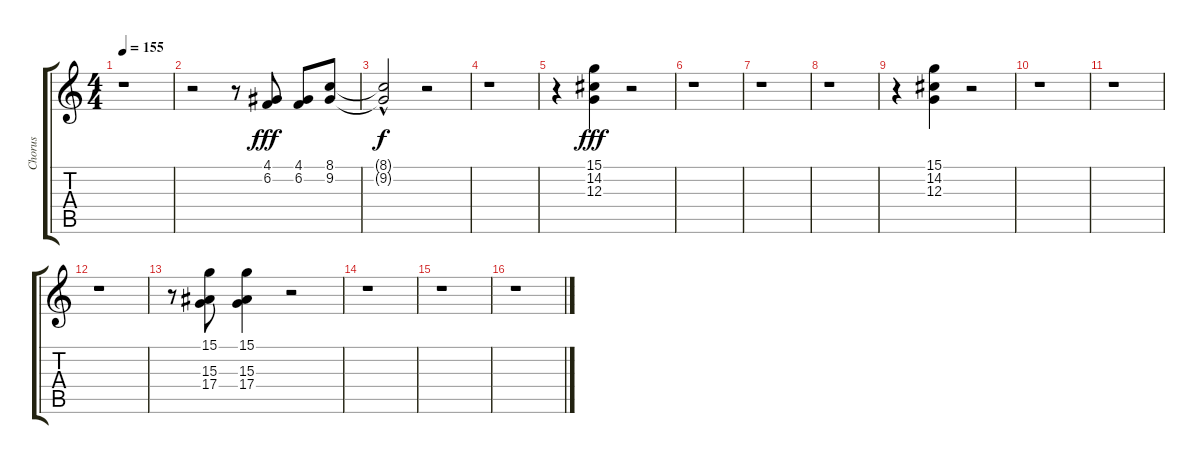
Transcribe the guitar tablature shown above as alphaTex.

\track ("Chorus" "Chorus") {instrument synthbrass1}
\staff {score tabs}
\tuning (E4 B3 G3 D3 A2 E2) {hide}
\ts (4 4)
\tempo 155
\clef g2
\ks c
r.1{dy ff} |
r.2 r.8 (4.1 6.2).8{dy fff} (4.1 6.2).8 (8.1 9.2).8 |
(8.1{t} 9.2{hac t}).2{dy f} r.2 |
r.1 |
r.4 (15.1 14.2 12.3).4{dy fff} r.2 |
r.1 |
r.1 |
r.1 |
r.4 (15.1 14.2 12.3).4 r.2 |
r.1 |
r.1 |
r.1 |
r.8 (15.1 15.3 17.4).8 (15.1 15.3 17.4).4 r.2 |
r.1 |
r.1 |
r.1
